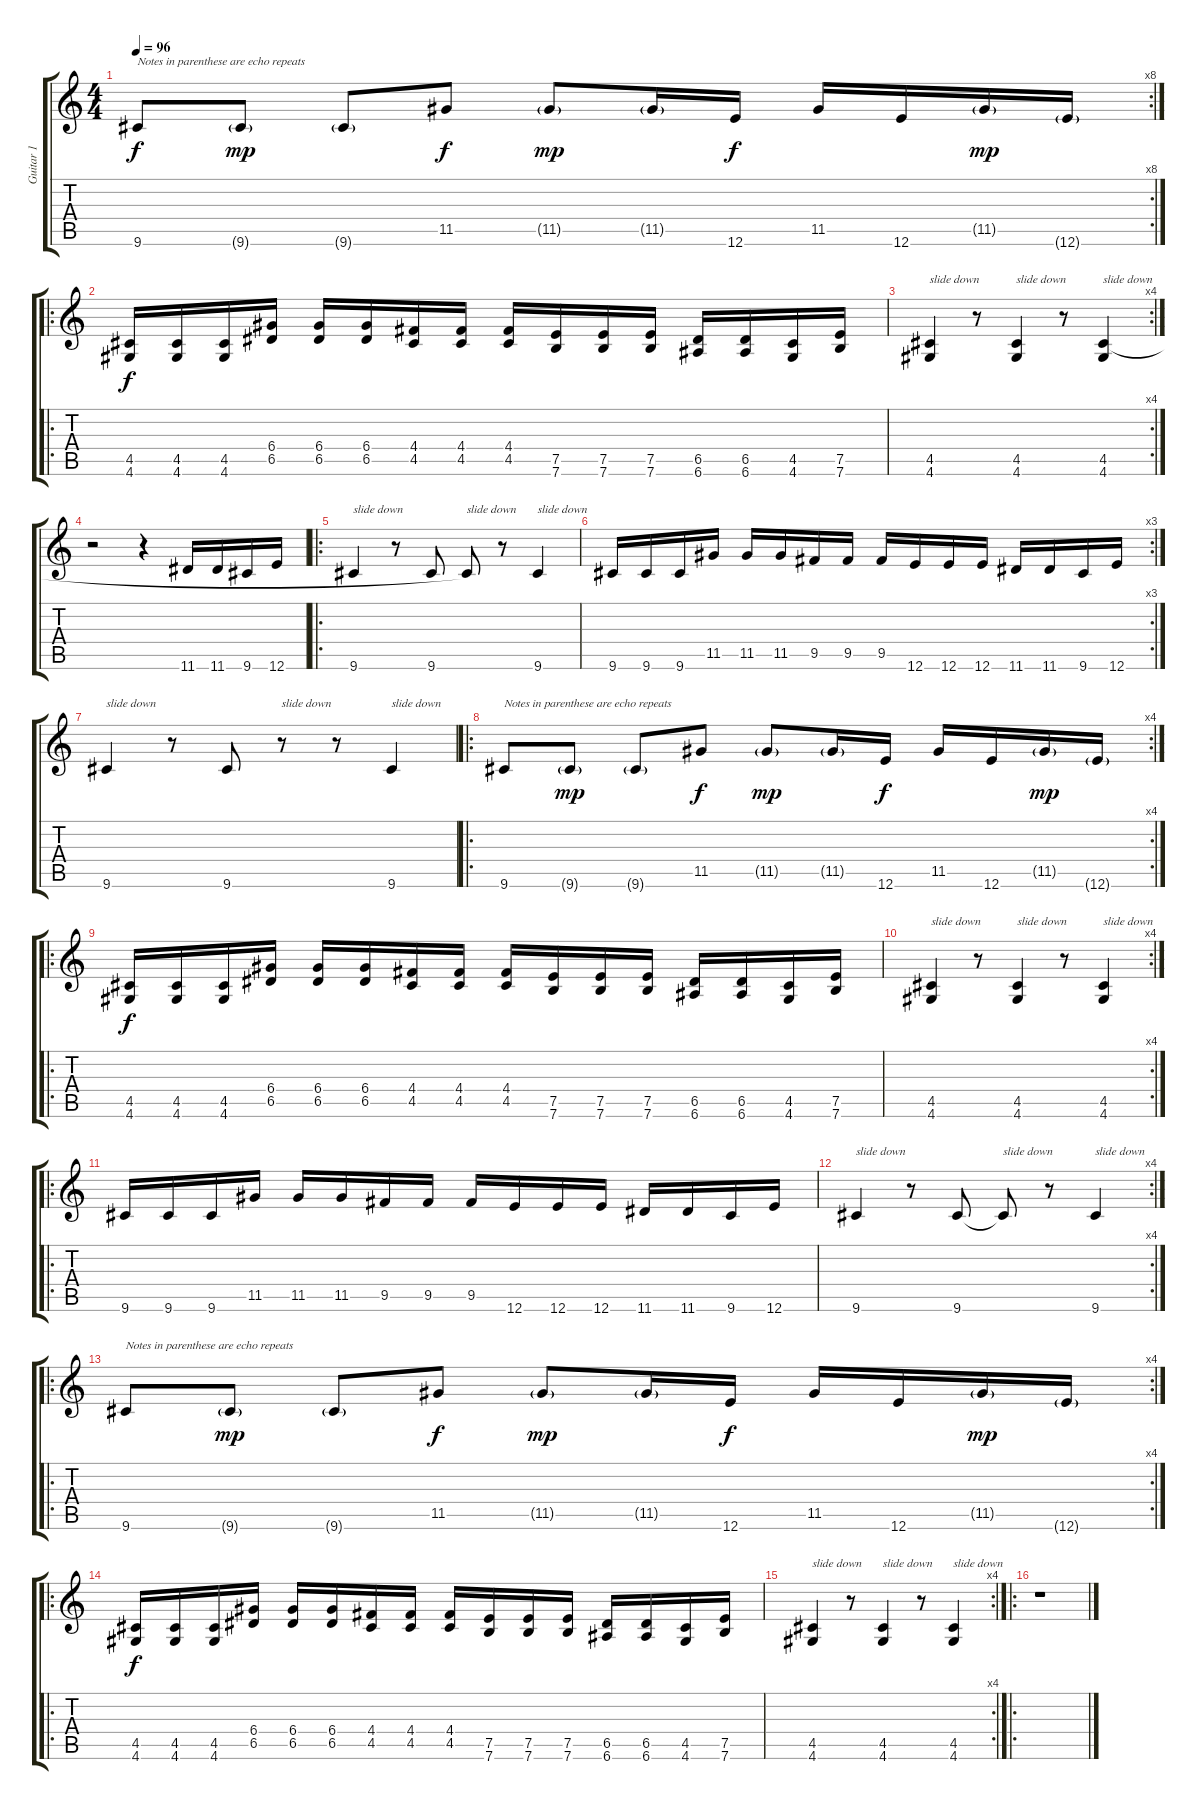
\track ("Guitar 1" "Guitar 1") {instrument distortionguitar}
\staff {score tabs}
\tuning (E4 B3 G3 D3 A2 E2) {hide}
\rc 8
\ts (4 4)
\tempo 96
\clef g2
\ks c
9.6.8{txt "Notes in parenthese are echo repeats" dy f instrument distortionguitar} 9.6{g}.8{dy mp} 9.6{g}.8 11.5.8{dy f} 11.5{g}.8{dy mp} 11.5{g}.16 12.6.16{dy f} 11.5.16 12.6.16 11.5{g}.16{dy mp} 12.6{g}.16 |
\ro
(4.5 4.6).16{dy f} (4.5 4.6).16 (4.5 4.6).16 (6.4 6.5).16 (6.4 6.5).16 (6.4 6.5).16 (4.4 4.5).16 (4.4 4.5).16 (4.4 4.5).16 (7.5 7.6).16 (7.5 7.6).16 (7.5 7.6).16 (6.5 6.6).16 (6.5 6.6).16 (4.5 4.6).16 (7.5 7.6).16 |
\rc 4
(4.5 4.6).4{txt "slide down"} r.8 (4.5 4.6).4{txt "slide down"} r.8 (4.5 4.6).4{txt "slide down"} |
r.2 r.4 11.6.16 11.6.16 9.6.16 12.6.16 |
\ro
9.6.4{txt "slide down"} r.8 9.6.8 4.5{t}.8{txt "slide down"} r.8 9.6.4{txt "slide down"} |
\rc 3
9.6.16 9.6.16 9.6.16 11.5.16 11.5.16 11.5.16 9.5.16 9.5.16 9.5.16 12.6.16 12.6.16 12.6.16 11.6.16 11.6.16 9.6.16 12.6.16 |
9.6.4{txt "slide down"} r.8 9.6.8 r.8{txt "slide down"} r.8 9.6.4{txt "slide down"} |
\ro
\rc 4
9.6.8{txt "Notes in parenthese are echo repeats"} 9.6{g}.8{dy mp} 9.6{g}.8 11.5.8{dy f} 11.5{g}.8{dy mp} 11.5{g}.16 12.6.16{dy f} 11.5.16 12.6.16 11.5{g}.16{dy mp} 12.6{g}.16 |
\ro
(4.5 4.6).16{dy f} (4.5 4.6).16 (4.5 4.6).16 (6.4 6.5).16 (6.4 6.5).16 (6.4 6.5).16 (4.4 4.5).16 (4.4 4.5).16 (4.4 4.5).16 (7.5 7.6).16 (7.5 7.6).16 (7.5 7.6).16 (6.5 6.6).16 (6.5 6.6).16 (4.5 4.6).16 (7.5 7.6).16 |
\rc 4
(4.5 4.6).4{txt "slide down"} r.8 (4.5 4.6).4{txt "slide down"} r.8 (4.5 4.6).4{txt "slide down"} |
\ro
9.6.16 9.6.16 9.6.16 11.5.16 11.5.16 11.5.16 9.5.16 9.5.16 9.5.16 12.6.16 12.6.16 12.6.16 11.6.16 11.6.16 9.6.16 12.6.16 |
\rc 4
9.6.4{txt "slide down"} r.8 9.6.8 9.6{t}.8{txt "slide down"} r.8 9.6.4{txt "slide down"} |
\ro
\rc 4
9.6.8{txt "Notes in parenthese are echo repeats"} 9.6{g}.8{dy mp} 9.6{g}.8 11.5.8{dy f} 11.5{g}.8{dy mp} 11.5{g}.16 12.6.16{dy f} 11.5.16 12.6.16 11.5{g}.16{dy mp} 12.6{g}.16 |
\ro
(4.5 4.6).16{dy f} (4.5 4.6).16 (4.5 4.6).16 (6.4 6.5).16 (6.4 6.5).16 (6.4 6.5).16 (4.4 4.5).16 (4.4 4.5).16 (4.4 4.5).16 (7.5 7.6).16 (7.5 7.6).16 (7.5 7.6).16 (6.5 6.6).16 (6.5 6.6).16 (4.5 4.6).16 (7.5 7.6).16 |
\rc 4
(4.5 4.6).4{txt "slide down"} r.8 (4.5 4.6).4{txt "slide down"} r.8 (4.5 4.6).4{txt "slide down"} |
\ro
r.1
